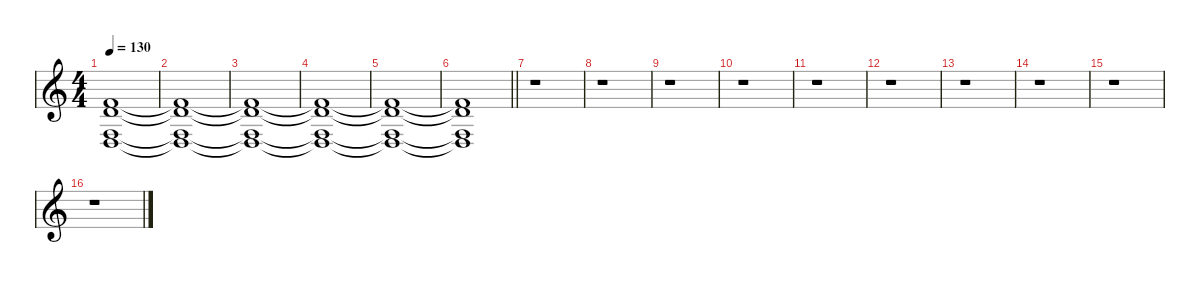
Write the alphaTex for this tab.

\defaultSystemsLayout 4
\hideDynamics
\bracketExtendMode nobrackets
\singleTrackTrackNamePolicy hidden
\multiTrackTrackNamePolicy hidden
\otherSystemsTrackNameOrientation horizontal
\track ("Choir" "chr.") {defaultSystemsLayout 8 instrument choiraahs}
\staff {score}
\tuning (E4 B3 G3 D3 A2 E2)
\ts (4 4)
\tempo 130
\clef g2
\ks c
(1.1{t} 3.2{t} 3.4{t} 5.5{t}).1{dy f beam Up} |
(1.1{t} 3.2{t} 3.4{t} 5.5{t}).1{beam Up} |
(1.1{t} 3.2{t} 3.4{t} 5.5{t}).1{beam Up} |
(1.1{t} 3.2{t} 3.4{t} 5.5{t}).1{beam Up} |
(1.1{t} 3.2{t} 3.4{t} 5.5{t}).1{beam Up} |
\barLineRight lightlight
(1.1{t} 3.2{t} 3.4{t} 5.5{t}).1{beam Up} |
r.1{beam Down} |
r.1{beam Down} |
r.1{beam Down} |
r.1{beam Down} |
r.1{beam Down} |
r.1{beam Down} |
r.1{beam Down} |
r.1{beam Down} |
r.1{beam Down} |
r.1{beam Down}
